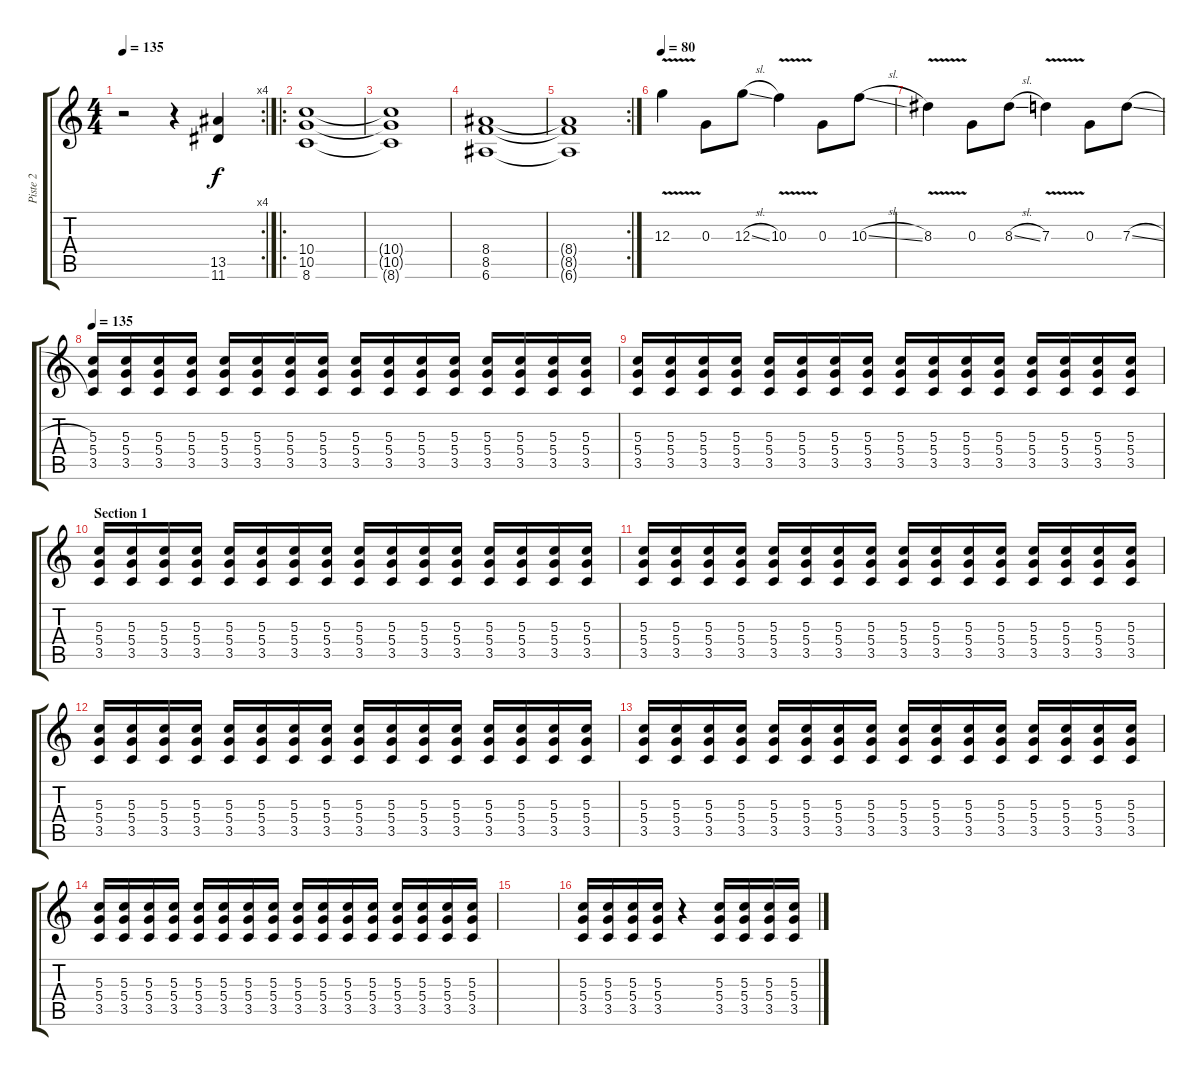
\track ("Piste 2" "Piste 2") {instrument distortionguitar}
\staff {score tabs}
\tuning (E4 B3 G3 D3 A2 E2) {hide}
\rc 4
\ts (4 4)
\tempo 135
\clef g2
\ks c
r.2{dy f} r.4 (13.5 11.6).4 |
\ro
(10.4 10.5 8.6).1 |
(10.4{t} 10.5{t} 8.6{t}).1 |
(8.4 8.5 6.6).1 |
\rc 2
(8.4{t} 8.5{t} 6.6{t}).1 |
\tempo 80
12.3{v}.4 0.3.8 12.3{sl}.8 10.3{v}.4 0.3.8 10.3{sl}.8 |
8.3{v}.4 0.3.8 8.3{sl}.8 7.3{v}.4 0.3.8 7.3{sl}.8 |
\tempo 135
(5.3 5.4 3.5).16 (5.3 5.4 3.5).16 (5.3 5.4 3.5).16 (5.3 5.4 3.5).16 (5.3 5.4 3.5).16 (5.3 5.4 3.5).16 (5.3 5.4 3.5).16 (5.3 5.4 3.5).16 (5.3 5.4 3.5).16 (5.3 5.4 3.5).16 (5.3 5.4 3.5).16 (5.3 5.4 3.5).16 (5.3 5.4 3.5).16 (5.3 5.4 3.5).16 (5.3 5.4 3.5).16 (5.3 5.4 3.5).16 |
(5.3 5.4 3.5).16 (5.3 5.4 3.5).16 (5.3 5.4 3.5).16 (5.3 5.4 3.5).16 (5.3 5.4 3.5).16 (5.3 5.4 3.5).16 (5.3 5.4 3.5).16 (5.3 5.4 3.5).16 (5.3 5.4 3.5).16 (5.3 5.4 3.5).16 (5.3 5.4 3.5).16 (5.3 5.4 3.5).16 (5.3 5.4 3.5).16 (5.3 5.4 3.5).16 (5.3 5.4 3.5).16 (5.3 5.4 3.5).16 |
\section ("" "Section 1")
(5.3 5.4 3.5).16 (5.3 5.4 3.5).16 (5.3 5.4 3.5).16 (5.3 5.4 3.5).16 (5.3 5.4 3.5).16 (5.3 5.4 3.5).16 (5.3 5.4 3.5).16 (5.3 5.4 3.5).16 (5.3 5.4 3.5).16 (5.3 5.4 3.5).16 (5.3 5.4 3.5).16 (5.3 5.4 3.5).16 (5.3 5.4 3.5).16 (5.3 5.4 3.5).16 (5.3 5.4 3.5).16 (5.3 5.4 3.5).16 |
(5.3 5.4 3.5).16 (5.3 5.4 3.5).16 (5.3 5.4 3.5).16 (5.3 5.4 3.5).16 (5.3 5.4 3.5).16 (5.3 5.4 3.5).16 (5.3 5.4 3.5).16 (5.3 5.4 3.5).16 (5.3 5.4 3.5).16 (5.3 5.4 3.5).16 (5.3 5.4 3.5).16 (5.3 5.4 3.5).16 (5.3 5.4 3.5).16 (5.3 5.4 3.5).16 (5.3 5.4 3.5).16 (5.3 5.4 3.5).16 |
(5.3 5.4 3.5).16 (5.3 5.4 3.5).16 (5.3 5.4 3.5).16 (5.3 5.4 3.5).16 (5.3 5.4 3.5).16 (5.3 5.4 3.5).16 (5.3 5.4 3.5).16 (5.3 5.4 3.5).16 (5.3 5.4 3.5).16 (5.3 5.4 3.5).16 (5.3 5.4 3.5).16 (5.3 5.4 3.5).16 (5.3 5.4 3.5).16 (5.3 5.4 3.5).16 (5.3 5.4 3.5).16 (5.3 5.4 3.5).16 |
(5.3 5.4 3.5).16 (5.3 5.4 3.5).16 (5.3 5.4 3.5).16 (5.3 5.4 3.5).16 (5.3 5.4 3.5).16 (5.3 5.4 3.5).16 (5.3 5.4 3.5).16 (5.3 5.4 3.5).16 (5.3 5.4 3.5).16 (5.3 5.4 3.5).16 (5.3 5.4 3.5).16 (5.3 5.4 3.5).16 (5.3 5.4 3.5).16 (5.3 5.4 3.5).16 (5.3 5.4 3.5).16 (5.3 5.4 3.5).16 |
(5.3 5.4 3.5).16 (5.3 5.4 3.5).16 (5.3 5.4 3.5).16 (5.3 5.4 3.5).16 (5.3 5.4 3.5).16 (5.3 5.4 3.5).16 (5.3 5.4 3.5).16 (5.3 5.4 3.5).16 (5.3 5.4 3.5).16 (5.3 5.4 3.5).16 (5.3 5.4 3.5).16 (5.3 5.4 3.5).16 (5.3 5.4 3.5).16 (5.3 5.4 3.5).16 (5.3 5.4 3.5).16 (5.3 5.4 3.5).16 |
|
(5.3 5.4 3.5).16 (5.3 5.4 3.5).16 (5.3 5.4 3.5).16 (5.3 5.4 3.5).16 r.4 (5.3 5.4 3.5).16 (5.3 5.4 3.5).16 (5.3 5.4 3.5).16 (5.3 5.4 3.5).16
